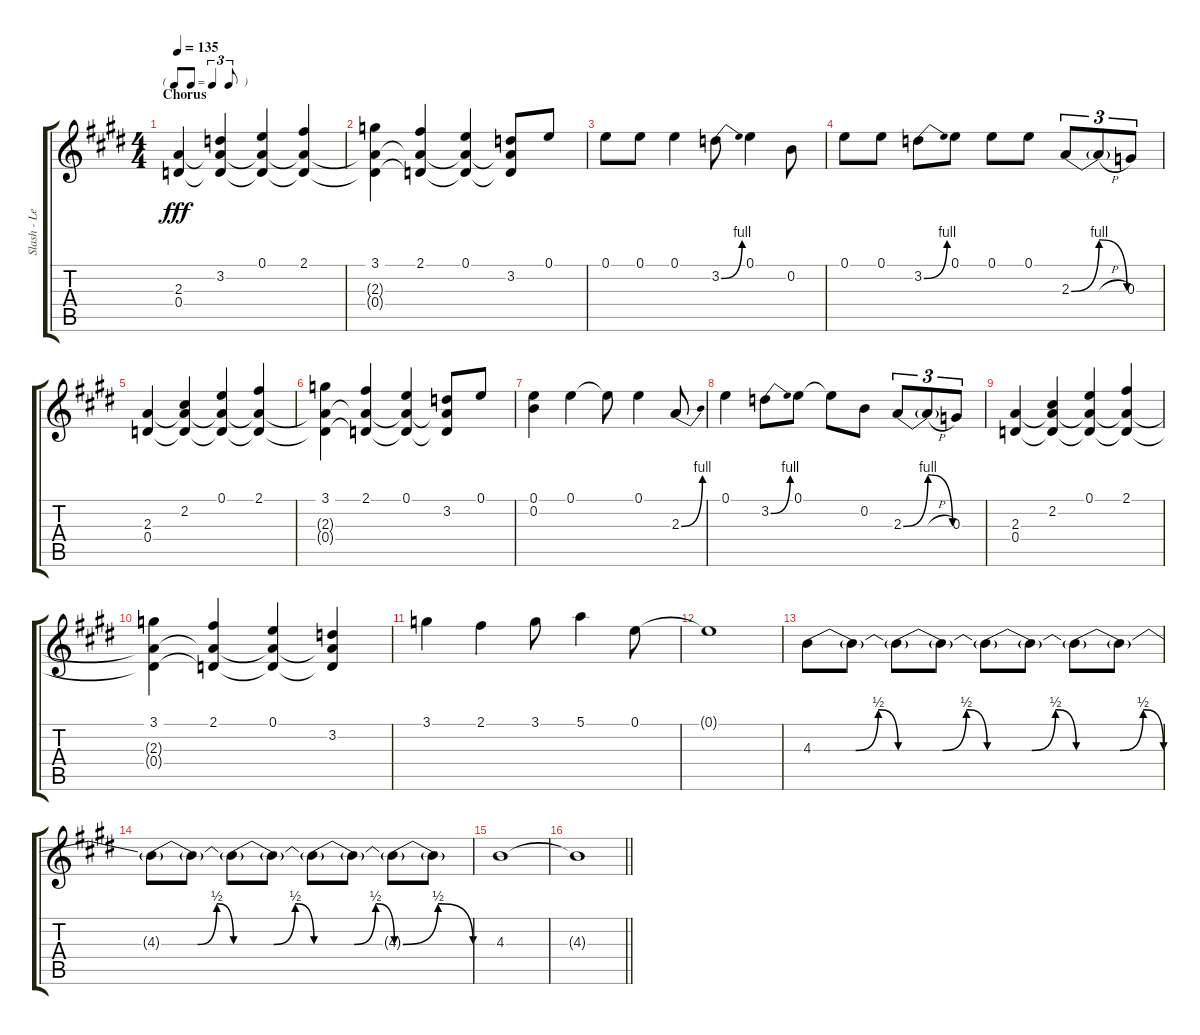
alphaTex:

\track ("Slash - Lead Guitar" "Slash - Le") {instrument distortionguitar}
\staff {score tabs}
\tuning (E4 B3 G3 D3 A2 E2) {hide}
\ts (4 4)
\tf triplet8th
\section ("" "Chorus")
\tempo 135
\clef g2
\ks e
(2.3 0.4).4{dy fff} (3.2 2.3{t} 0.4{t}).4 (0.1 2.3{t} 0.4{t}).4 (2.1 2.3{t} 0.4{t}).4 |
(3.1 2.3{t} 0.4{t}).4 (2.1 2.3{t} 0.4{t}).4 (0.1 2.3{t} 0.4{t}).4 (3.2 2.3{t} 0.4{t}).8 0.1.8 |
0.1.8 0.1.8 0.1.4 3.2{be (bend 0 0 60 4)}.8 0.1.4 0.2.8 |
0.1.8 0.1.8 3.2{be (bend 0 0 60 4)}.8 0.1.8 0.1.8 0.1.8 2.3{be (bendrelease 0 0 30 4 30 4 60 0)}.8{tu (3 2)} 2.3{h t}.8{tu (3 2)} 0.3.8{tu (3 2)} |
(2.3 0.4).4 (2.2 2.3{t} 0.4{t}).4 (0.1 2.3{t} 0.4{t}).4 (2.1 2.3{t} 0.4{t}).4 |
(3.1 2.3{t} 0.4{t}).4 (2.1 2.3{t} 0.4{t}).4 (0.1 2.3{t} 0.4{t}).4 (3.2 2.3{t} 0.4{t}).8 0.1.8 |
(0.1 0.2).4 0.1.4 0.1{t}.8 0.1.4 2.3{be (bend 0 0 60 4)}.8 |
0.1.4 3.2{be (bend 0 0 60 4)}.8 0.1.8 0.1{t}.8 0.2.8 2.3{be (bendrelease 0 0 30 4 30 4 60 0)}.8{tu (3 2)} 2.3{h t}.8{tu (3 2)} 0.3.8{tu (3 2)} |
(2.3 0.4).4 (2.2 2.3{t} 0.4{t}).4 (0.1 2.3{t} 0.4{t}).4 (2.1 2.3{t} 0.4{t}).4 |
(3.1 2.3{t} 0.4{t}).4 (2.1 2.3{t} 0.4{t}).4 (0.1 2.3{t} 0.4{t}).4 (3.2 2.3{t} 0.4{t}).4 |
3.1.4 2.1.4 3.1.8 5.1.4 0.1.8 |
0.1{t}.1 |
4.3{be (custom 0 0 30 0 46 2 60 0)}.8 4.3{t}.8 4.3{be (custom 0 0 30 0 46 2 60 0) t}.8 4.3{t}.8 4.3{be (custom 0 0 30 0 46 2 60 0) t}.8 4.3{t}.8 4.3{be (custom 0 0 30 0 46 2 60 0) t}.8 4.3{t}.8 |
4.3{be (custom 0 0 30 0 46 2 60 0) t}.8 4.3{t}.8 4.3{be (custom 0 0 30 0 46 2 60 0) t}.8 4.3{t}.8 4.3{be (custom 0 0 30 0 46 2 60 0) t}.8 4.3{t}.8 4.3{be (bendrelease 0 0 29 2 29 2 60 0) t}.8 4.3{t}.8 |
4.3.1 |
\barLineRight lightlight
4.3{t}.1
